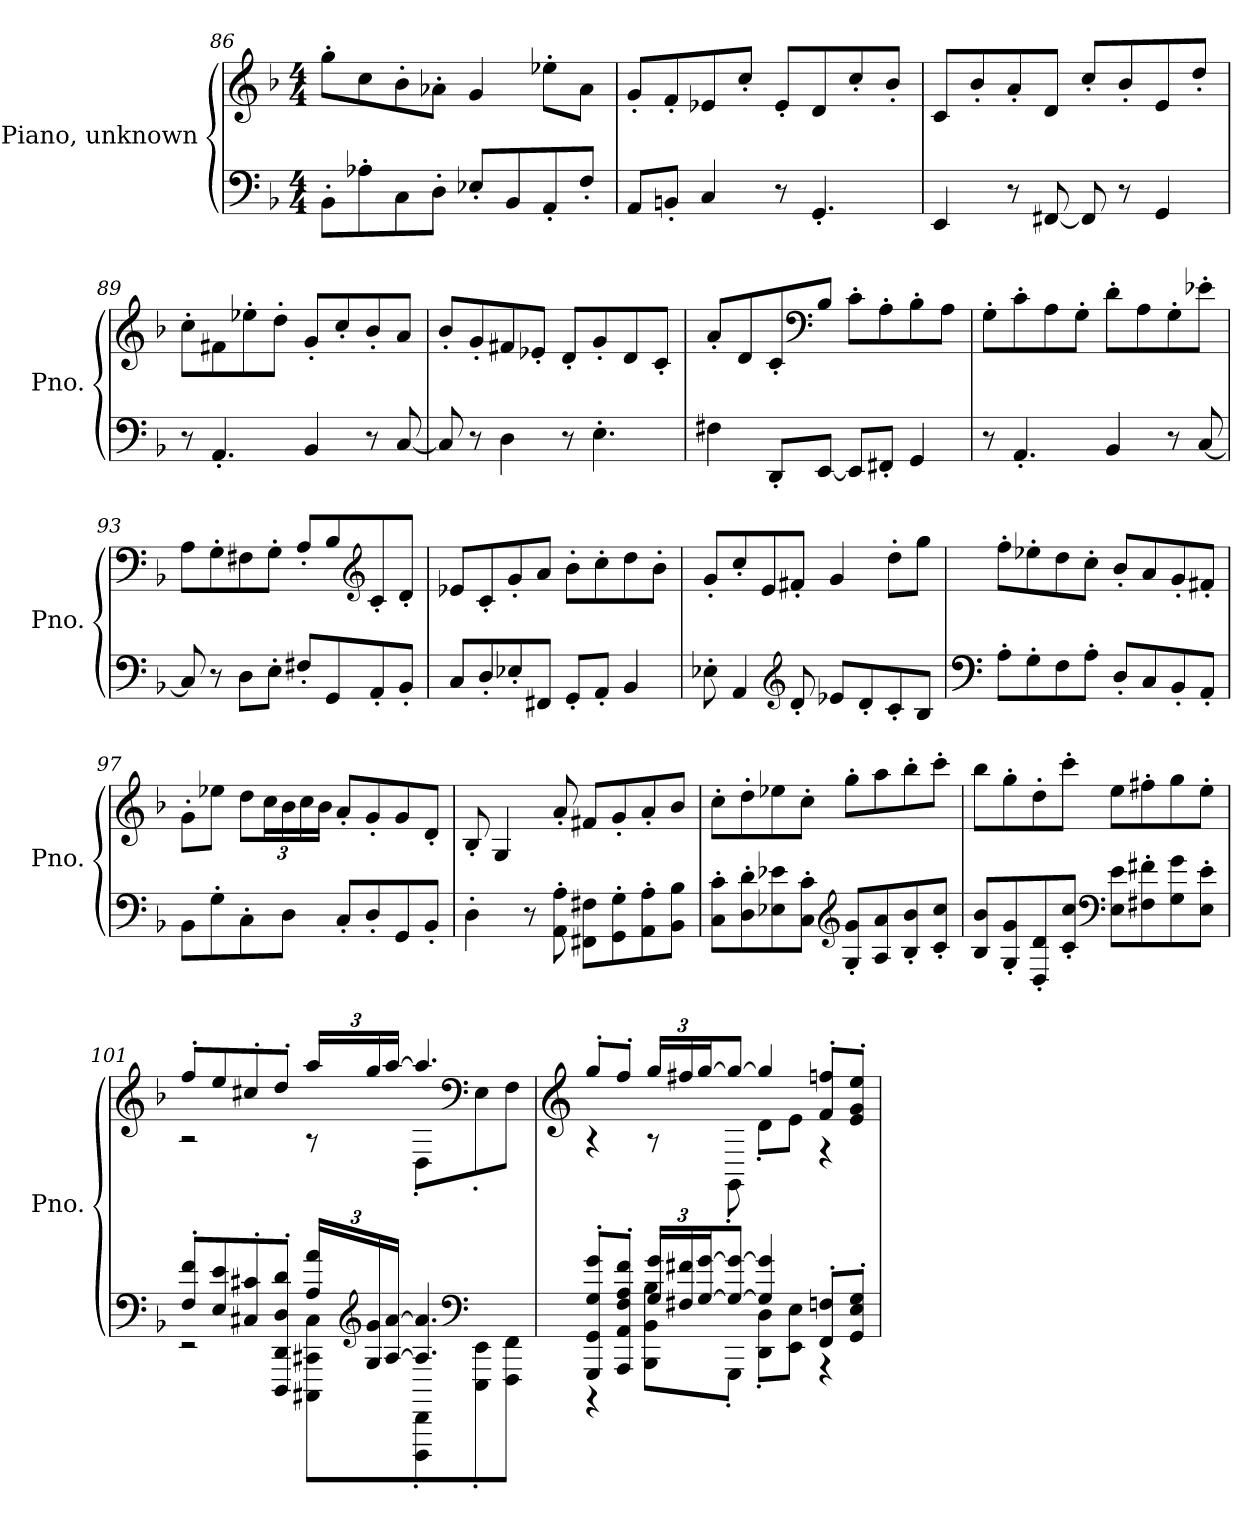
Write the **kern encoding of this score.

**kern	**kern
*part1	*part1
*staff2	*staff1
*I"Piano, unknown	*
*I'Pno.	*
*clefF4	*clefG2
*k[b-]	*k[b-]
*M4/4	*M4/4
=86	=86
8BB-'\L	8gg'\L
8A-X'\	8cc\
8C\	8b-'\
8D'\J	8a-X'\J
8E-X'/L	4g/
8BB-/	.
8AA'/	8ee-X'\L
8F'/J	8a-\J
=87	=87
8AA/L	8g'/L
8BBn'/J	8f'/
4C/	8e-X/
.	8cc'/J
8r	8e-'/L
4.GG'/	8d/
.	8cc'/
.	8b-'/J
=88	=88
4EE/	8c/L
.	8b-'/
8r	8a'/
[8FF#X/	8d/J
8FF#/]	8cc'/L
8r	8b-'/
4GG/	8e/
.	8dd'/J
!!LO:LB:g=z
=89	=89
8r	8cc'\L
4.AA'/	8f#X\
.	8ee-X'\
.	8dd'\J
4BB-/	8g'/L
.	8cc'/
8r	8b-'/
[8C/	8a/J
=90	=90
8C/]	8b-'/L
8r	8g'/
4D\	8f#X/
.	8e-X'/J
8r	8d'/L
4.E'\	8g'/
.	8d/
.	8c'/J
=91	=91
4F#X\	8a'/L
.	8d/
8DD'/L	8c'/
*	*clefF4
[8EE/J	8B-/J
8EE/L]	8c'\L
8FF#X'/J	8A'\
4GG/	8B-'\
.	8A\J
=92	=92
8r	8G'\L
4.AA'/	8c'\
.	8A\
.	8G'\J
4BB-/	8d'\L
.	8A\
8r	8G'\
[8C/	8e-X'\J
!!LO:LB:g=z
=93	=93
8C/]	8A\L
8r	8G'\
8D\L	8F#X\
8E'\J	8G'\J
8F#X'/L	8A'/L
8GG/	8B-/
*	*clefG2
8AA'/	8c'/
8BB-'/J	8d'/J
=94	=94
8C/L	8e-X/L
8D'/	8c'/
8E-X'/	8g'/
8FF#X/J	8a/J
8GG'/L	8b-'\L
8AA'/J	8cc'\
4BB-/	8dd\
.	8b-'\J
=95	=95
8E-X'\	8g'/L
4AA/	8cc'/
.	8e/
*clefG2	*
8d'/	8f#X'/J
8e-X/L	4g/
8d'/	.
8c'/	8dd'\L
8B-/J	8gg\J
=96	=96
*clefF4	*
8A'\L	8ff'\L
8G'\	8ee-X'\
8F\	8dd\
8A'\J	8cc'\J
8D'/L	8b-'/L
8C/	8a/
8BB-'/	8g'/
8AA'/J	8f#X'/J
!!LO:PB:g=z
=97	=97
8BB-\L	8g'\L
8G'\	8ee-X\J
*	*Xbrackettup
8C'\	12dd\L
.	24cc\L
8D\J	24b-\
.	24cc\
.	24b-\JJ
8C'/L	8a'/L
8D'/	8g'/
8GG/	8g/
8BB-'/J	8d'/J
=98	=98
4D'\	8B-'/
.	4G/
8r	.
8AA\' 8A\'	8a'/
8FF#X\ 8F#X\L	8f#X/L
8GG\' 8G\'	8g'/
8AA\' 8A\'	8a'/
8BB-\ 8B-\J	8b-/J
=99	=99
8C\' 8c\'L	8cc'\L
8D\' 8d\'	8dd'\
8E-X\ 8e-X\	8ee-X\
8C\' 8c\'J	8cc'\J
*clefG2	*
8G/' 8g/'L	8gg'\L
8A/ 8a/	8aa\
8B-/' 8b-/'	8bb-'\
8c/' 8cc/'J	8ccc'\J
!!LO:LB:g=z
=100	=100
8B-/ 8b-/L	8bb-\L
8G/' 8g/'	8gg'\
8D/' 8d/'	8dd'\
8c/' 8cc/'J	8ccc'\J
*clefF4	*
8E\ 8e\L	8ee\L
8F#X\' 8f#X\'	8ff#X'\
8G\ 8g\	8gg\
8E\' 8e\'J	8ee'\J
=101	=101
*^	*^
8F/' 8f/'L	2r	8ff'/L	2r
8E/ 8e/	.	8ee/	.
8C#X/' 8c#X/'	.	8cc#X'/	.
8DDD/' 8DD/' 8D/' 8d/'J	.	8dd'/J	.
*Xbrackettup	*	*	*
24A/ 24a/LL	8CCC#X\ 8CC#X\ 8C#\L	24aa/LL	8r
*clefG2	*	*	*
24G/ 24g/	.	24gg/	.
[24A/ [24a/JJ	.	[24aa/JJ	.
4.A/] 4.a/]	8DDD\' 8DD\'	4.aa/]	8D'\L
*clefF4	*	*clefF4	*
.	8EEE\' 8EE\'	.	8E'\
.	8FFF\ 8FF\J	.	8F\J
!!LO:LB:g=z	!!
=102	=102	=102	=102
*	*	*clefG2	*
8GGG/' 8GG/' 8G/' 8g/'L	4r	8gg'/L	4r
8AAA/' 8AA/' 8F/' 8A/' 8f/'J	.	8ff'/J	.
24G/ 24g/LL	8BBB-\ 8BB-\ 8B-\L	24gg/LL	8r
24F#X/ 24f#X/	.	24ff#X/	.
[24G/ [24g/J	.	[24gg/J	.
8G/_ 8g/_J	8GGG'\J	8gg/J_	8GG'\
4G/] 4g/]	8DD\' 8D\'L	4gg/]	8d'\L
.	8EE\ 8E\J	.	8e\J
8FF/' 8Fn/'L	4r	8f/' 8ffn/'L	4r
8GG/' 8E/' 8G/'J	.	8e/' 8g/' 8ee/'J	.
*v	*v	*	*
*	*v	*v
=	=
*-	*-
